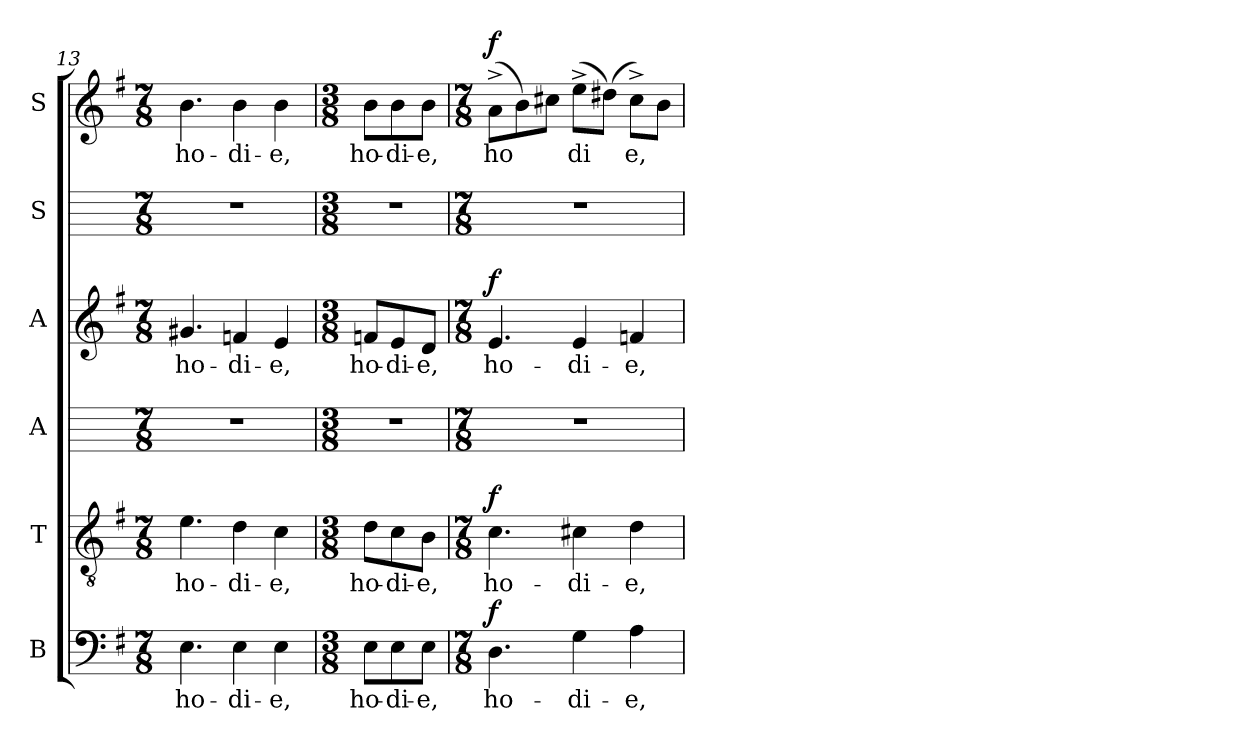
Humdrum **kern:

**kern	**text	**dynam	**kern	**text	**dynam	**kern	**kern	**text	**dynam	**kern	**kern	**text	**dynam
*part6	*part6	*part6	*part5	*part5	*part5	*part4	*part3	*part3	*part3	*part2	*part1	*part1	*part1
*staff6	*staff6	*staff6	*staff5	*staff5	*staff5	*staff4	*staff3	*staff3	*staff3	*staff2	*staff1	*staff1	*staff1
*I"B	*	*	*I"T	*	*	*I"A	*I"A	*	*	*I"S	*I"S	*	*
*I'B	*	*	*I'T	*	*	*I'A	*I'A	*	*	*I'S	*I'S	*	*
!!LO:PB:g=z
*clefF4	*	*	*clefGv2	*	*	*	*clefG2	*	*	*	*clefG2	*	*
*k[f#]	*	*	*k[f#]	*	*	*k[]	*k[f#]	*	*	*k[]	*k[f#]	*	*
*G:	*	*	*G:	*	*	*C:	*G:	*	*	*C:	*G:	*	*
*M7/8	*	*	*M7/8	*	*	*M7/8	*M7/8	*	*	*M7/8	*M7/8	*	*
=13	=13	=13	=13	=13	=13	=13	=13	=13	=13	=13	=13	=13	=13
!	!LO:LY:b:cj	!	!	!LO:LY:b:cj	!	!	!	!LO:LY:b:cj	!	!	!	!LO:LY:b:cj	!
4.E\	ho-	.	4.e\	ho-	.	2..r	4.g#X/	ho-	.	2..r	4.b\	ho-	.
!	!LO:LY:b:cj	!	!	!LO:LY:b:cj	!	!	!	!LO:LY:b:cj	!	!	!	!LO:LY:b:cj	!
4E\	-di-	.	4d\	-di-	.	.	4fn/	-di-	.	.	4b\	-di-	.
!	!LO:LY:b:cj	!	!	!LO:LY:b:cj	!	!	!	!LO:LY:b:cj	!	!	!	!LO:LY:b:cj	!
4E\	-e,	.	4c\	-e,	.	.	4e/	-e,	.	.	4b\	-e,	.
=14	=14	=14	=14	=14	=14	=14	=14	=14	=14	=14	=14	=14	=14
*M3/8	*	*	*M3/8	*	*	*M3/8	*M3/8	*	*	*M3/8	*M3/8	*	*
!	!LO:LY:b:cj	!	!	!LO:LY:b:cj	!	!	!	!LO:LY:b:cj	!	!	!	!LO:LY:b:cj	!
8E\L	ho-	.	8d\L	ho-	.	4.r	8fn/L	ho-	.	4.r	8b\L	ho-	.
!	!LO:LY:b:cj	!	!	!LO:LY:b:cj	!	!	!	!LO:LY:b:cj	!	!	!	!LO:LY:b:cj	!
8E\	-di-	.	8c\	-di-	.	.	8e/	-di-	.	.	8b\	-di-	.
!	!LO:LY:b:cj	!	!	!LO:LY:b:cj	!	!	!	!LO:LY:b:cj	!	!	!	!LO:LY:b:cj	!
8E\J	-e,	.	8B\J	-e,	.	.	8d/J	-e,	.	.	8b\J	-e,	.
=15	=15	=15	=15	=15	=15	=15	=15	=15	=15	=15	=15	=15	=15
*M7/8	*	*	*M7/8	*	*	*M7/8	*M7/8	*	*	*M7/8	*M7/8	*	*
!	!LO:LY:b:cj	!LO:DY:b	!	!LO:LY:b:cj	!LO:DY:b	!	!	!LO:LY:b:cj	!LO:DY:b	!	!	!LO:LY:b:cj	!LO:DY:b
4.D\	ho-	f	4.c\	ho-	f	2..r	4.e/	ho-	f	2..r	(>8a^>\L	ho-	f
!	!	!	!	!	!	!	!	!	!	!	!	!LO:LY:b:cj	!
.	.	.	.	.	.	.	.	.	.	.	8b\)	--	.
!	!	!	!	!	!	!	!	!	!	!	!	!LO:LY:b:cj	!
.	.	.	.	.	.	.	.	.	.	.	8cc#X\J	--	.
!	!LO:LY:b:cj	!	!	!LO:LY:b:cj	!	!	!	!LO:LY:b:cj	!	!	!	!LO:LY:b:cj	!
4G\	-di-	.	4c#X\	-di-	.	.	4e/	-di-	.	.	(>8ee^>\L	-di-	.
!	!	!	!	!	!	!	!	!	!	!	!	!LO:LY:b:cj	!
.	.	.	.	.	.	.	.	.	.	.	(>8dd#X\J)	--	.
!	!LO:LY:b:cj	!	!	!LO:LY:b:cj	!	!	!	!LO:LY:b:cj	!	!	!	!LO:LY:b:cj	!
4A\	-e,	.	4d\	-e,	.	.	4fn/	-e,	.	.	8cc#^>\L)	-e,	.
!	!	!	!	!	!	!	!	!	!	!	!	!LO:LY:b:cj	!
.	.	.	.	.	.	.	.	.	.	.	8b\J	.	.
=	=	=	=	=	=	=	=	=	=	=	=	=	=
*-	*-	*-	*-	*-	*-	*-	*-	*-	*-	*-	*-	*-	*-
